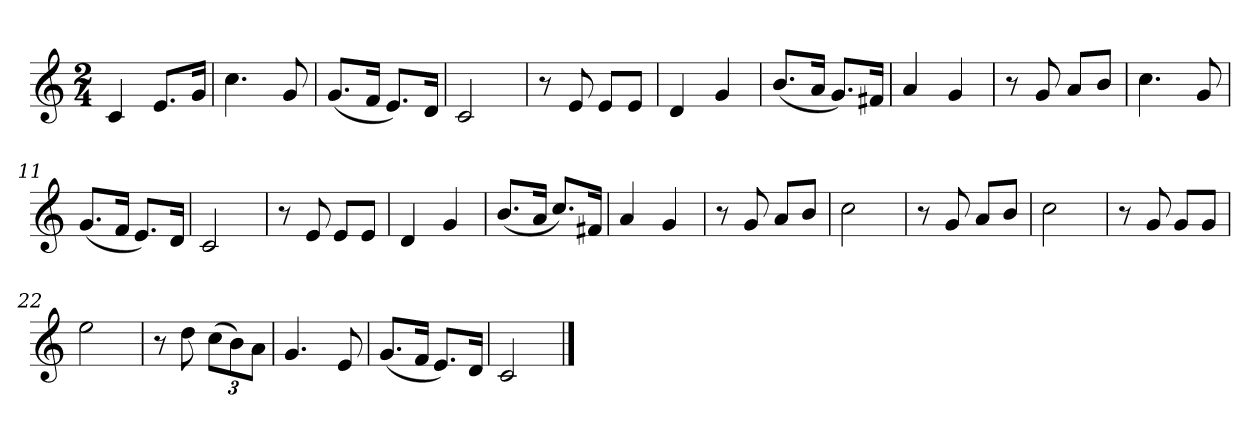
**kern
*part1
*staff1
*k[]
*M2/4
*MM120
=1
4c
8.eL
16gJk
=2
4.cc
8g
=3
(8.gL
16fJk
8.eL)
16dJk
=4
2c
=5
8r
8e
8eL
8eJ
=6
4d
4g
=7
(8.bL
16aJk
8.gL)
16f#XJk
=8
4a
4g
=9
8r
8g
8aL
8bJ
=10
4.cc
8g
=11
(8.gL
16fJk
8.eL)
16dJk
=12
2c
=13
8r
8e
8eL
8eJ
=14
4d
4g
=15
(8.bL
16aJk
8.ccL)
16f#XJk
=16
4a
4g
=17
8r
8g
8aL
8bJ
=18
2cc
=19
8r
8g
8aL
8bJ
=20
2cc
=21
8r
8g
8gL
8gJ
=22
2ee
=23
8r
8dd
(12ccL
12b)
12aJ
=24
4.g
8e
=25
(8.gL
16fJk
8.eL)
16dJk
=26
2c
==
*-
